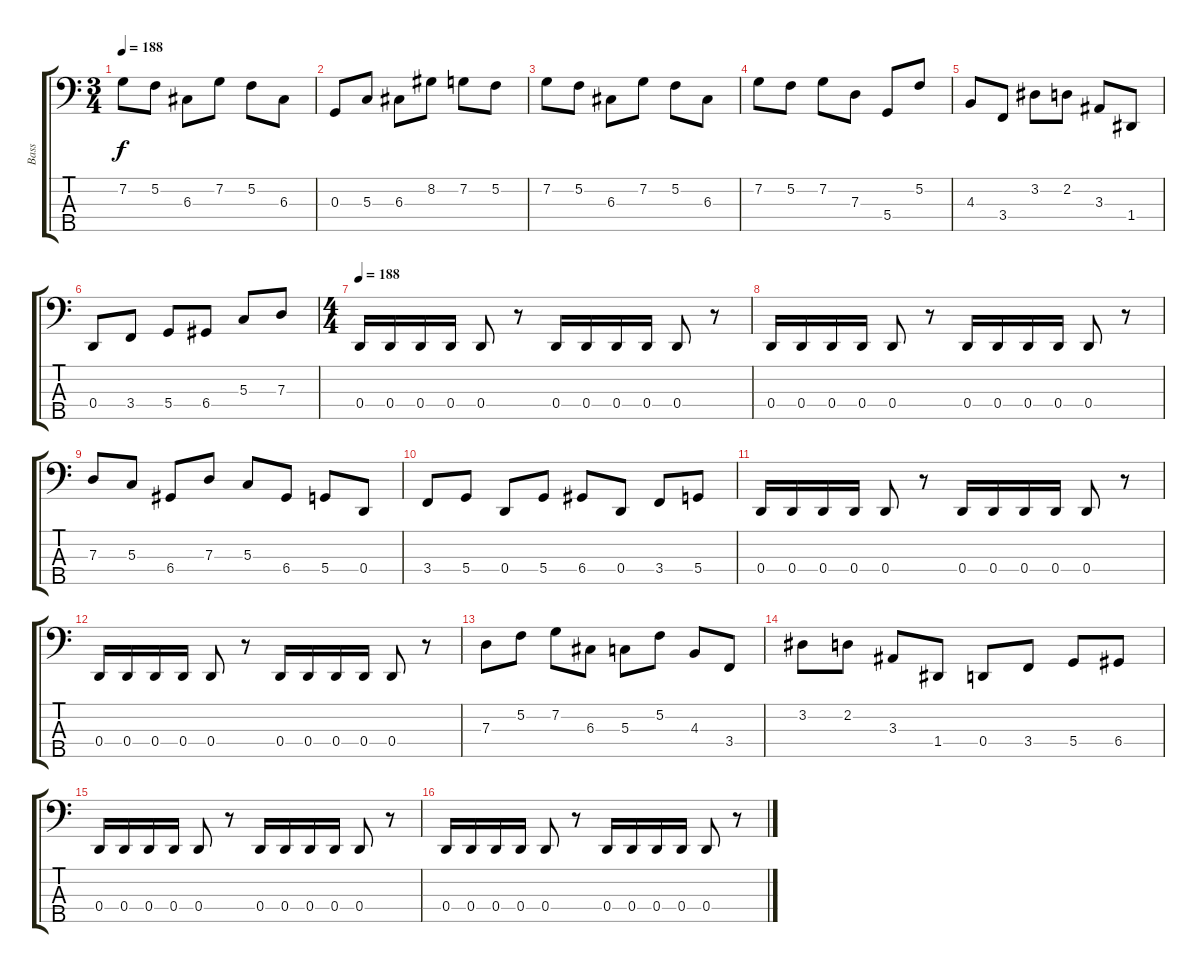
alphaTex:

\track ("Bass" "Bass") {instrument electricbassfinger}
\staff {score tabs}
\tuning (F2 C2 G1 D1 A0) {hide}
\ts (3 4)
\tempo 188
\clef f4
\ks c
7.2.8{dy f} 5.2.8 6.3.8 7.2.8 5.2.8 6.3.8 |
0.3.8 5.3.8 6.3.8 8.2.8 7.2.8 5.2.8 |
7.2.8 5.2.8 6.3.8 7.2.8 5.2.8 6.3.8 |
7.2.8 5.2.8 7.2.8 7.3.8 5.4.8 5.2.8 |
4.3.8 3.4.8 3.2.8 2.2.8 3.3.8 1.4.8 |
0.4.8 3.4.8 5.4.8 6.4.8 5.3.8 7.3.8 |
\ts (4 4)
\tempo 188
0.4.16 0.4.16 0.4.16 0.4.16 0.4.8 r.8 0.4.16 0.4.16 0.4.16 0.4.16 0.4.8 r.8 |
0.4.16 0.4.16 0.4.16 0.4.16 0.4.8 r.8 0.4.16 0.4.16 0.4.16 0.4.16 0.4.8 r.8 |
7.3.8 5.3.8 6.4.8 7.3.8 5.3.8 6.4.8 5.4.8 0.4.8 |
3.4.8 5.4.8 0.4.8 5.4.8 6.4.8 0.4.8 3.4.8 5.4.8 |
0.4.16 0.4.16 0.4.16 0.4.16 0.4.8 r.8 0.4.16 0.4.16 0.4.16 0.4.16 0.4.8 r.8 |
0.4.16 0.4.16 0.4.16 0.4.16 0.4.8 r.8 0.4.16 0.4.16 0.4.16 0.4.16 0.4.8 r.8 |
7.3.8 5.2.8 7.2.8 6.3.8 5.3.8 5.2.8 4.3.8 3.4.8 |
3.2.8 2.2.8 3.3.8 1.4.8 0.4.8 3.4.8 5.4.8 6.4.8 |
0.4.16 0.4.16 0.4.16 0.4.16 0.4.8 r.8 0.4.16 0.4.16 0.4.16 0.4.16 0.4.8 r.8 |
0.4.16 0.4.16 0.4.16 0.4.16 0.4.8 r.8 0.4.16 0.4.16 0.4.16 0.4.16 0.4.8 r.8
